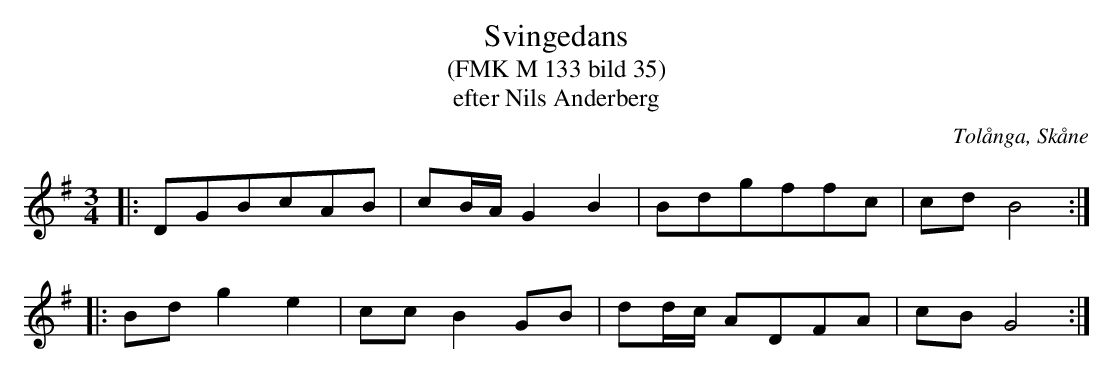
X:1
T:Svingedans
T:(FMK M 133 bild 35)
T:efter Nils Anderberg
O:Tolånga, Skåne
M:3/4
L:1/8
Q:108
K:G
|: DGBcAB | cB/A/ G2 B2 | Bdgffc | cd B4 :|
|: Bd g2 e2 | cc B2 GB | dd/c/ ADFA | cB G4 :|
